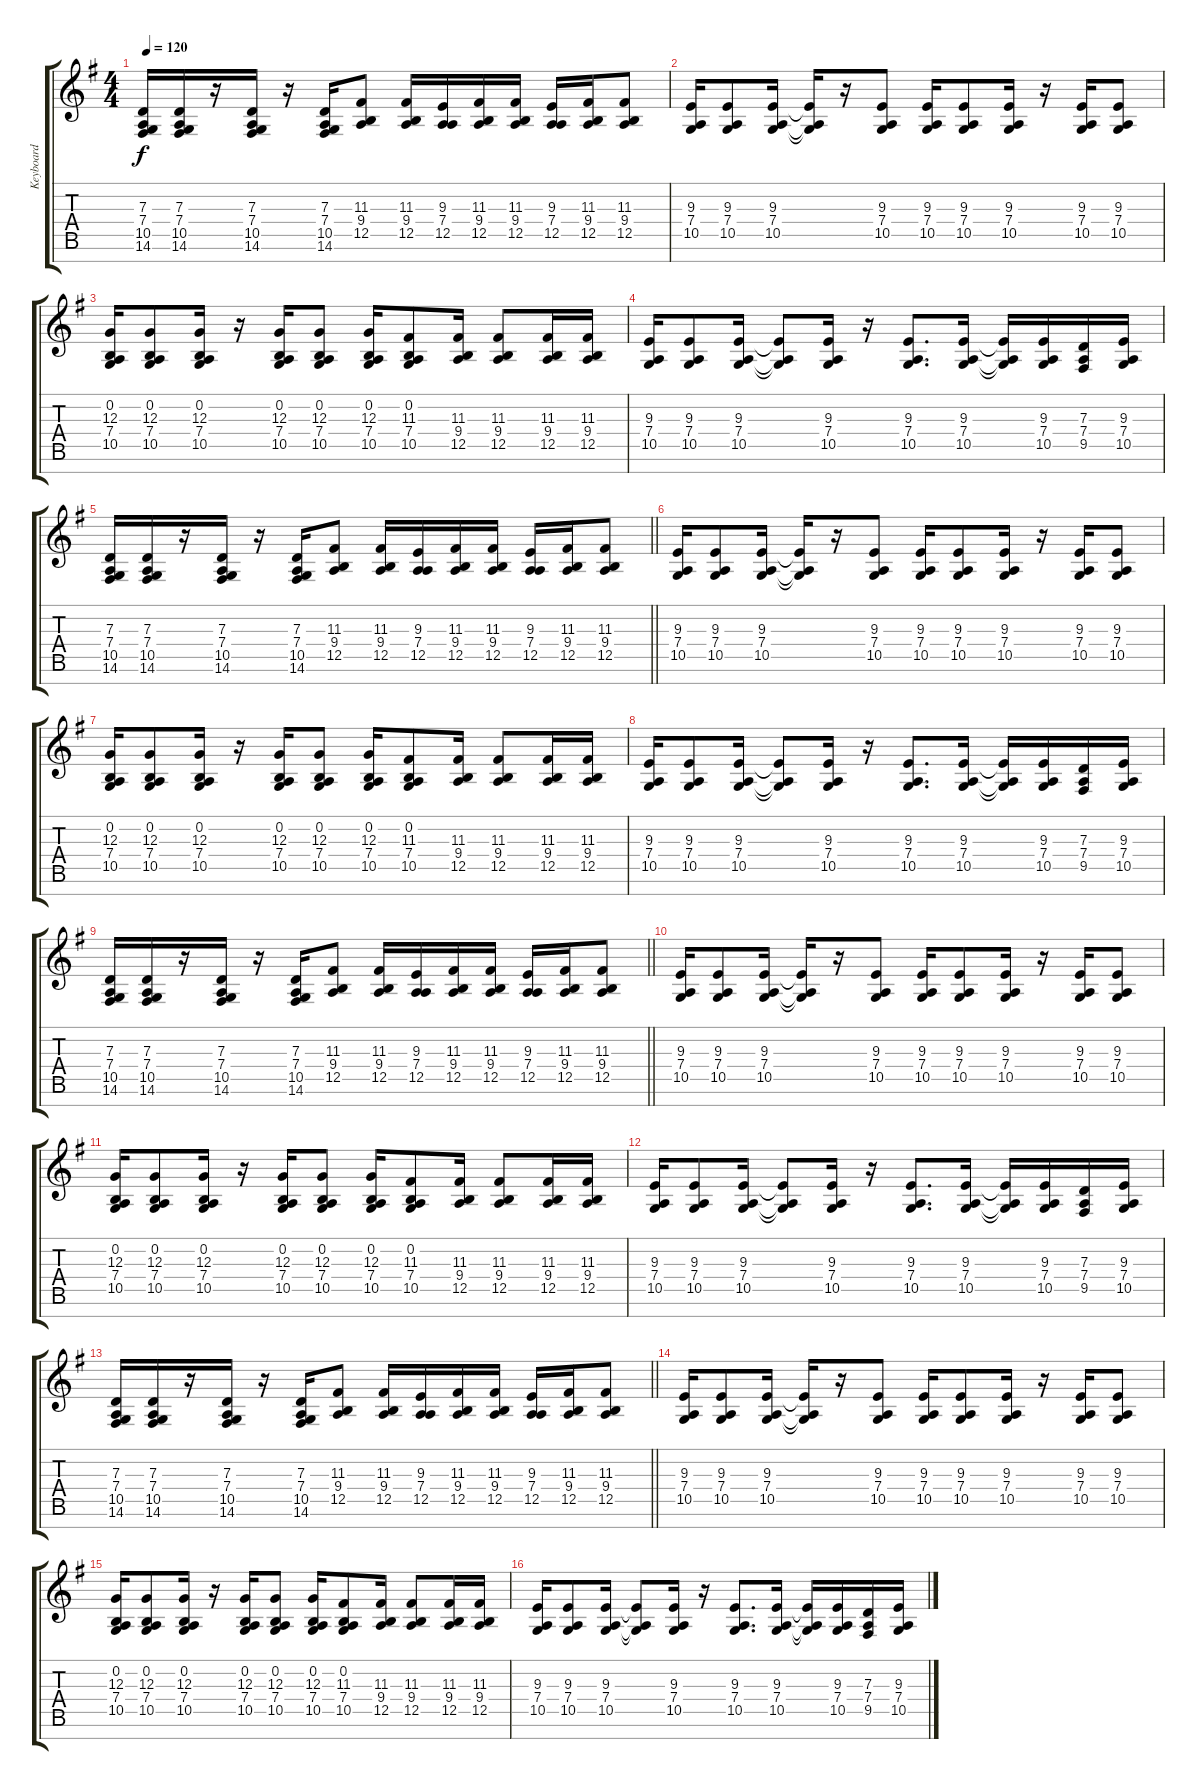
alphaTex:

\track ("Keyboard" "Keyboard") {instrument lead2sawtooth}
\staff {score tabs}
\tuning (E4 B3 G3 D3 A2 E2 B1) {hide}
\ts (4 4)
\tempo 120
\clef g2
\ks eminor
(7.3 7.4 10.5 14.6).16{dy f} (7.3 7.4 10.5 14.6).16 r.16 (7.3 7.4 10.5 14.6).16 r.16 (7.3 7.4 10.5 14.6).16 (11.3 9.4 12.5).8 (11.3 9.4 12.5).16 (9.3 7.4 12.5).16 (11.3 9.4 12.5).16 (11.3 9.4 12.5).16 (9.3 7.4 12.5).16 (11.3 9.4 12.5).16 (11.3 9.4 12.5).8 |
(9.3 7.4 10.5).16 (9.3 7.4 10.5).8 (9.3 7.4 10.5).16 (9.3{t} 7.4{t} 10.5{t}).16 r.16 (9.3 7.4 10.5).8 (9.3 7.4 10.5).16 (9.3 7.4 10.5).8 (9.3 7.4 10.5).16 r.16 (9.3 7.4 10.5).16 (9.3 7.4 10.5).8 |
(0.2 12.3 7.4 10.5).16 (0.2 12.3 7.4 10.5).8 (0.2 12.3 7.4 10.5).16 r.16 (0.2 12.3 7.4 10.5).16 (0.2 12.3 7.4 10.5).8 (0.2 12.3 7.4 10.5).16 (0.2 11.3 7.4 10.5).8 (11.3 9.4 12.5).16 (11.3 9.4 12.5).8 (11.3 9.4 12.5).16 (11.3 9.4 12.5).16 |
(9.3 7.4 10.5).16 (9.3 7.4 10.5).8 (9.3 7.4 10.5).16 (9.3{t} 7.4{t} 10.5{t}).8 (9.3 7.4 10.5).16 r.16 (9.3 7.4 10.5).8{d} (9.3 7.4 10.5).16 (9.3{t} 7.4{t} 10.5{t}).16 (9.3 7.4 10.5).16 (7.3 7.4 9.5).16 (9.3 7.4 10.5).16 |
\barLineRight lightlight
(7.3 7.4 10.5 14.6).16 (7.3 7.4 10.5 14.6).16 r.16 (7.3 7.4 10.5 14.6).16 r.16 (7.3 7.4 10.5 14.6).16 (11.3 9.4 12.5).8 (11.3 9.4 12.5).16 (9.3 7.4 12.5).16 (11.3 9.4 12.5).16 (11.3 9.4 12.5).16 (9.3 7.4 12.5).16 (11.3 9.4 12.5).16 (11.3 9.4 12.5).8 |
(9.3 7.4 10.5).16 (9.3 7.4 10.5).8 (9.3 7.4 10.5).16 (9.3{t} 7.4{t} 10.5{t}).16 r.16 (9.3 7.4 10.5).8 (9.3 7.4 10.5).16 (9.3 7.4 10.5).8 (9.3 7.4 10.5).16 r.16 (9.3 7.4 10.5).16 (9.3 7.4 10.5).8 |
(0.2 12.3 7.4 10.5).16 (0.2 12.3 7.4 10.5).8 (0.2 12.3 7.4 10.5).16 r.16 (0.2 12.3 7.4 10.5).16 (0.2 12.3 7.4 10.5).8 (0.2 12.3 7.4 10.5).16 (0.2 11.3 7.4 10.5).8 (11.3 9.4 12.5).16 (11.3 9.4 12.5).8 (11.3 9.4 12.5).16 (11.3 9.4 12.5).16 |
(9.3 7.4 10.5).16 (9.3 7.4 10.5).8 (9.3 7.4 10.5).16 (9.3{t} 7.4{t} 10.5{t}).8 (9.3 7.4 10.5).16 r.16 (9.3 7.4 10.5).8{d} (9.3 7.4 10.5).16 (9.3{t} 7.4{t} 10.5{t}).16 (9.3 7.4 10.5).16 (7.3 7.4 9.5).16 (9.3 7.4 10.5).16 |
\barLineRight lightlight
(7.3 7.4 10.5 14.6).16 (7.3 7.4 10.5 14.6).16 r.16 (7.3 7.4 10.5 14.6).16 r.16 (7.3 7.4 10.5 14.6).16 (11.3 9.4 12.5).8 (11.3 9.4 12.5).16 (9.3 7.4 12.5).16 (11.3 9.4 12.5).16 (11.3 9.4 12.5).16 (9.3 7.4 12.5).16 (11.3 9.4 12.5).16{volume 2} (11.3 9.4 12.5).8 |
(9.3 7.4 10.5).16 (9.3 7.4 10.5).8 (9.3 7.4 10.5).16 (9.3{t} 7.4{t} 10.5{t}).16 r.16 (9.3 7.4 10.5).8 (9.3 7.4 10.5).16 (9.3 7.4 10.5).8 (9.3 7.4 10.5).16 r.16 (9.3 7.4 10.5).16 (9.3 7.4 10.5).8 |
(0.2 12.3 7.4 10.5).16 (0.2 12.3 7.4 10.5).8 (0.2 12.3 7.4 10.5).16 r.16 (0.2 12.3 7.4 10.5).16 (0.2 12.3 7.4 10.5).8 (0.2 12.3 7.4 10.5).16 (0.2 11.3 7.4 10.5).8 (11.3 9.4 12.5).16 (11.3 9.4 12.5).8 (11.3 9.4 12.5).16 (11.3 9.4 12.5).16 |
(9.3 7.4 10.5).16 (9.3 7.4 10.5).8 (9.3 7.4 10.5).16 (9.3{t} 7.4{t} 10.5{t}).8 (9.3 7.4 10.5).16 r.16 (9.3 7.4 10.5).8{d} (9.3 7.4 10.5).16 (9.3{t} 7.4{t} 10.5{t}).16 (9.3 7.4 10.5).16 (7.3 7.4 9.5).16 (9.3 7.4 10.5).16 |
\barLineRight lightlight
(7.3 7.4 10.5 14.6).16 (7.3 7.4 10.5 14.6).16 r.16 (7.3 7.4 10.5 14.6).16 r.16 (7.3 7.4 10.5 14.6).16 (11.3 9.4 12.5).8 (11.3 9.4 12.5).16 (9.3 7.4 12.5).16 (11.3 9.4 12.5).16 (11.3 9.4 12.5).16 (9.3 7.4 12.5).16 (11.3 9.4 12.5).16 (11.3 9.4 12.5).8 |
(9.3 7.4 10.5).16 (9.3 7.4 10.5).8 (9.3 7.4 10.5).16 (9.3{t} 7.4{t} 10.5{t}).16 r.16 (9.3 7.4 10.5).8 (9.3 7.4 10.5).16 (9.3 7.4 10.5).8 (9.3 7.4 10.5).16 r.16 (9.3 7.4 10.5).16 (9.3 7.4 10.5).8 |
(0.2 12.3 7.4 10.5).16 (0.2 12.3 7.4 10.5).8 (0.2 12.3 7.4 10.5).16 r.16 (0.2 12.3 7.4 10.5).16 (0.2 12.3 7.4 10.5).8 (0.2 12.3 7.4 10.5).16 (0.2 11.3 7.4 10.5).8 (11.3 9.4 12.5).16 (11.3 9.4 12.5).8 (11.3 9.4 12.5).16 (11.3 9.4 12.5).16 |
(9.3 7.4 10.5).16 (9.3 7.4 10.5).8 (9.3 7.4 10.5).16 (9.3{t} 7.4{t} 10.5{t}).8 (9.3 7.4 10.5).16 r.16 (9.3 7.4 10.5).8{d} (9.3 7.4 10.5).16 (9.3{t} 7.4{t} 10.5{t}).16 (9.3 7.4 10.5).16 (7.3 7.4 9.5).16 (9.3 7.4 10.5).16
